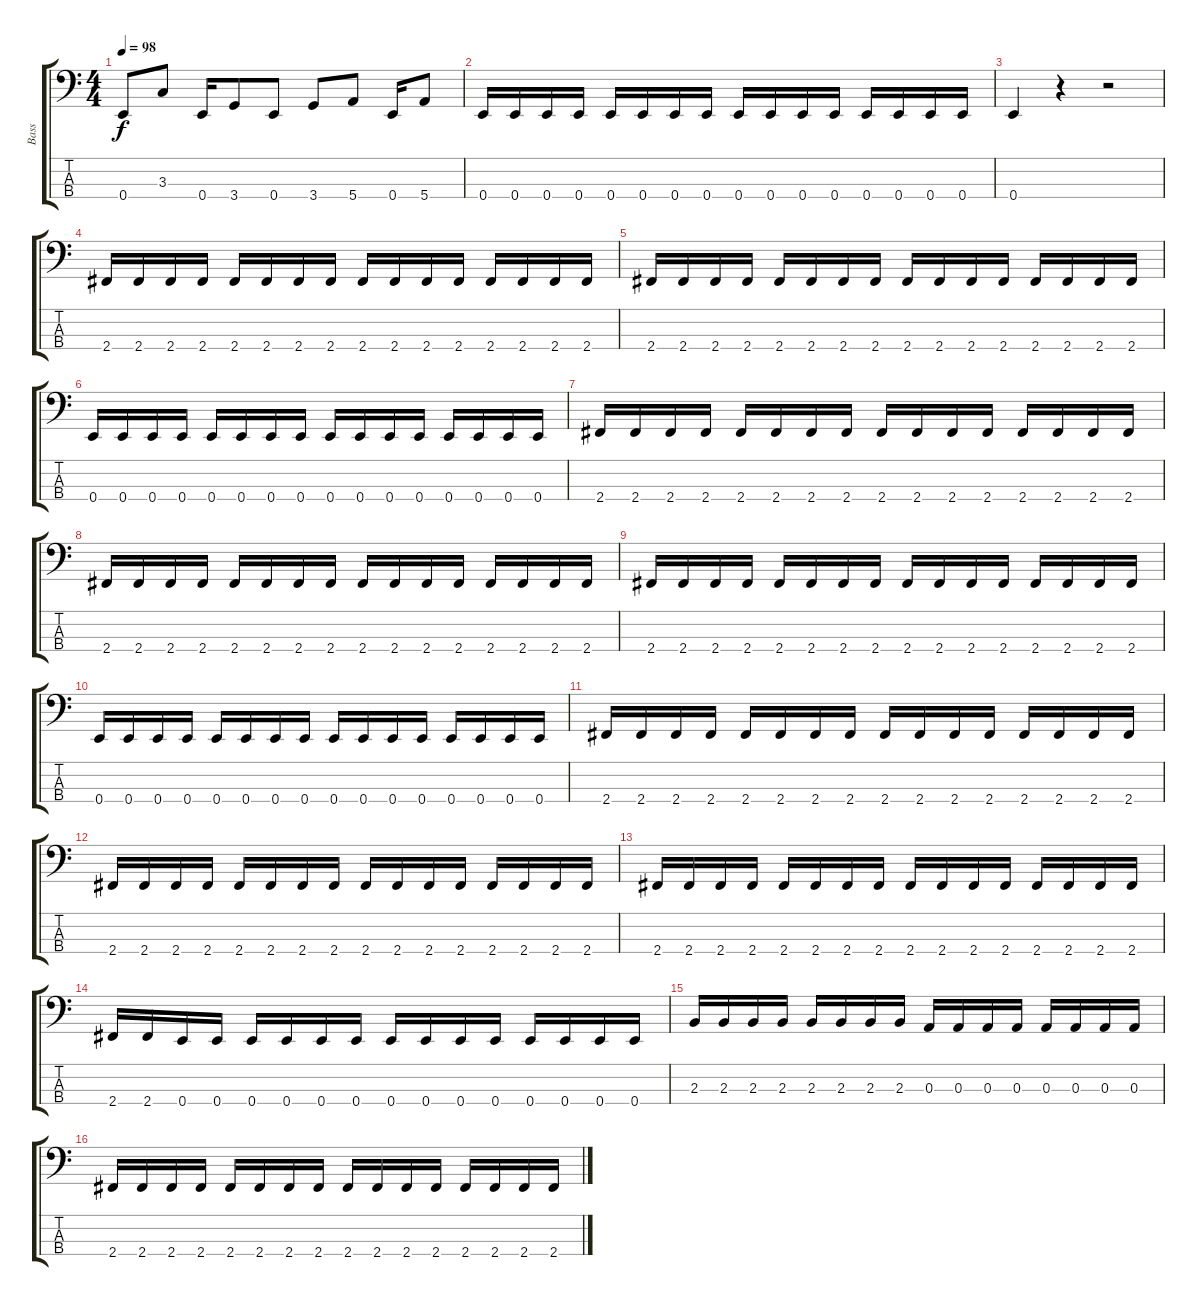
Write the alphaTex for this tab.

\track ("Bass" "Bass") {instrument electricbasspick}
\staff {score tabs}
\tuning (G2 D2 A1 E1) {hide}
\ts (4 4)
\tempo 98
\clef f4
\ks c
0.4.8{dy f} 3.3.8 0.4.16 3.4.8 0.4.8 3.4.8 5.4.8 0.4.16 5.4.8 |
0.4.16 0.4.16 0.4.16 0.4.16 0.4.16 0.4.16 0.4.16 0.4.16 0.4.16 0.4.16 0.4.16 0.4.16 0.4.16 0.4.16 0.4.16 0.4.16 |
0.4.4 r.4 r.2 |
2.4.16 2.4.16 2.4.16 2.4.16 2.4.16 2.4.16 2.4.16 2.4.16 2.4.16 2.4.16 2.4.16 2.4.16 2.4.16 2.4.16 2.4.16 2.4.16 |
2.4.16 2.4.16 2.4.16 2.4.16 2.4.16 2.4.16 2.4.16 2.4.16 2.4.16 2.4.16 2.4.16 2.4.16 2.4.16 2.4.16 2.4.16 2.4.16 |
0.4.16 0.4.16 0.4.16 0.4.16 0.4.16 0.4.16 0.4.16 0.4.16 0.4.16 0.4.16 0.4.16 0.4.16 0.4.16 0.4.16 0.4.16 0.4.16 |
2.4.16 2.4.16 2.4.16 2.4.16 2.4.16 2.4.16 2.4.16 2.4.16 2.4.16 2.4.16 2.4.16 2.4.16 2.4.16 2.4.16 2.4.16 2.4.16 |
2.4.16 2.4.16 2.4.16 2.4.16 2.4.16 2.4.16 2.4.16 2.4.16 2.4.16 2.4.16 2.4.16 2.4.16 2.4.16 2.4.16 2.4.16 2.4.16 |
2.4.16 2.4.16 2.4.16 2.4.16 2.4.16 2.4.16 2.4.16 2.4.16 2.4.16 2.4.16 2.4.16 2.4.16 2.4.16 2.4.16 2.4.16 2.4.16 |
0.4.16 0.4.16 0.4.16 0.4.16 0.4.16 0.4.16 0.4.16 0.4.16 0.4.16 0.4.16 0.4.16 0.4.16 0.4.16 0.4.16 0.4.16 0.4.16 |
2.4.16 2.4.16 2.4.16 2.4.16 2.4.16 2.4.16 2.4.16 2.4.16 2.4.16 2.4.16 2.4.16 2.4.16 2.4.16 2.4.16 2.4.16 2.4.16 |
2.4.16 2.4.16 2.4.16 2.4.16 2.4.16 2.4.16 2.4.16 2.4.16 2.4.16 2.4.16 2.4.16 2.4.16 2.4.16 2.4.16 2.4.16 2.4.16 |
2.4.16 2.4.16 2.4.16 2.4.16 2.4.16 2.4.16 2.4.16 2.4.16 2.4.16 2.4.16 2.4.16 2.4.16 2.4.16 2.4.16 2.4.16 2.4.16 |
2.4.16 2.4.16 0.4.16 0.4.16 0.4.16 0.4.16 0.4.16 0.4.16 0.4.16 0.4.16 0.4.16 0.4.16 0.4.16 0.4.16 0.4.16 0.4.16 |
2.3.16 2.3.16 2.3.16 2.3.16 2.3.16 2.3.16 2.3.16 2.3.16 0.3.16 0.3.16 0.3.16 0.3.16 0.3.16 0.3.16 0.3.16 0.3.16 |
2.4.16 2.4.16 2.4.16 2.4.16 2.4.16 2.4.16 2.4.16 2.4.16 2.4.16 2.4.16 2.4.16 2.4.16 2.4.16 2.4.16 2.4.16 2.4.16
